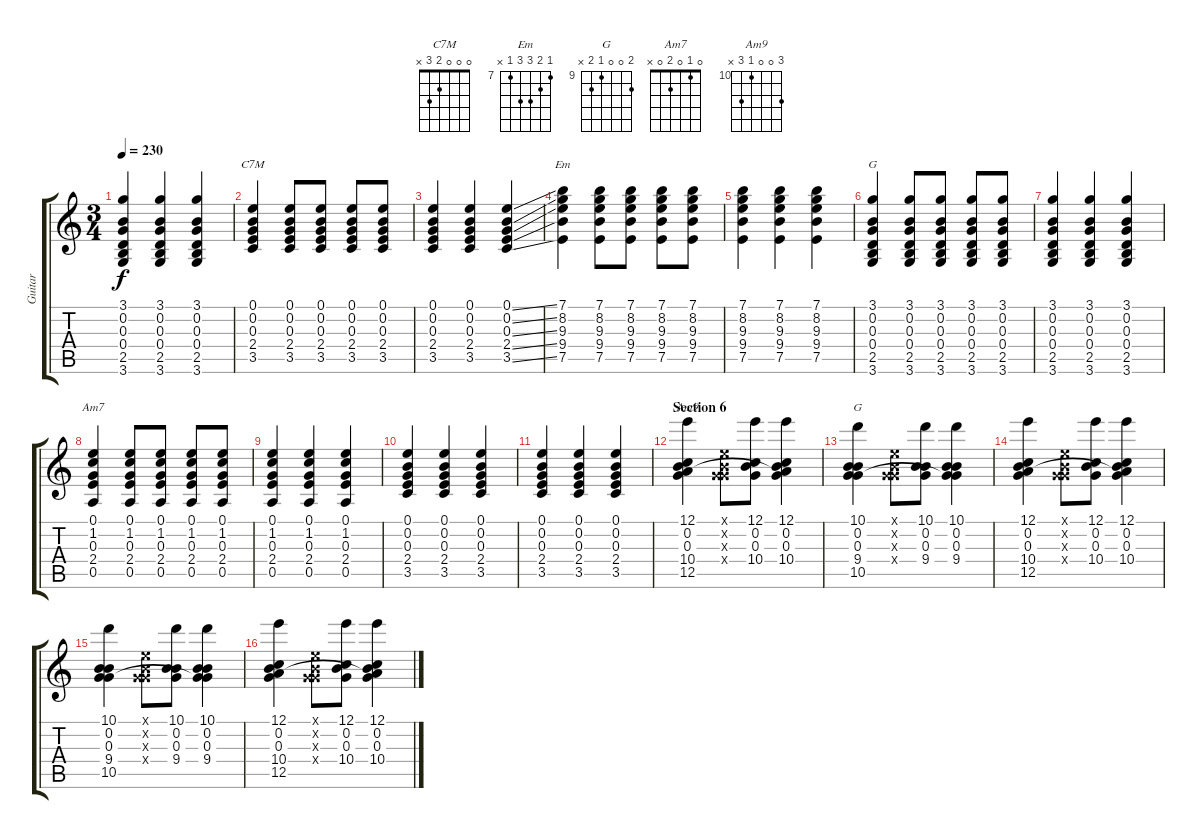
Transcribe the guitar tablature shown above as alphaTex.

\track ("Guitar" "Guitar") {instrument acousticguitarnylon}
\staff {score tabs}
\tuning (E4 B3 G3 D3 A2 E2) {hide}
\chord ("C7M" 0 0 0 2 3 x)
\chord ("Em" 7 8 9 9 7 x) {firstfret 7}
\chord ("G" 3 0 0 0 2 3)
\chord ("Am7" 0 1 0 2 0 x)
\chord ("Am9" 12 0 0 10 12 x) {firstfret 10}
\chord ("G" 10 0 0 9 10 x) {firstfret 9}
\ts (3 4)
\tempo 230
\clef g2
\ks c
(3.1 0.2 0.3 0.4 2.5 3.6).4{dy f} (3.1 0.2 0.3 0.4 2.5 3.6).4 (3.1 0.2 0.3 0.4 2.5 3.6).4 |
(0.1 0.2 0.3 2.4 3.5).4{ch "C7M"} (0.1 0.2 0.3 2.4 3.5).8 (0.1 0.2 0.3 2.4 3.5).8 (0.1 0.2 0.3 2.4 3.5).8 (0.1 0.2 0.3 2.4 3.5).8 |
(0.1 0.2 0.3 2.4 3.5).4 (0.1 0.2 0.3 2.4 3.5).4 (0.1{ss} 0.2{ss} 0.3{ss} 2.4{ss} 3.5{ss}).4 |
(7.1 8.2 9.3 9.4 7.5).4{ch "Em"} (7.1 8.2 9.3 9.4 7.5).8 (7.1 8.2 9.3 9.4 7.5).8 (7.1 8.2 9.3 9.4 7.5).8 (7.1 8.2 9.3 9.4 7.5).8 |
(7.1 8.2 9.3 9.4 7.5).4 (7.1 8.2 9.3 9.4 7.5).4 (7.1 8.2 9.3 9.4 7.5).4 |
(3.1 0.2 0.3 0.4 2.5 3.6).4{ch "G"} (3.1 0.2 0.3 0.4 2.5 3.6).8 (3.1 0.2 0.3 0.4 2.5 3.6).8 (3.1 0.2 0.3 0.4 2.5 3.6).8 (3.1 0.2 0.3 0.4 2.5 3.6).8 |
(3.1 0.2 0.3 0.4 2.5 3.6).4 (3.1 0.2 0.3 0.4 2.5 3.6).4 (3.1 0.2 0.3 0.4 2.5 3.6).4 |
(0.1 1.2 0.3 2.4 0.5).4{ch "Am7"} (0.1 1.2 0.3 2.4 0.5).8 (0.1 1.2 0.3 2.4 0.5).8 (0.1 1.2 0.3 2.4 0.5).8 (0.1 1.2 0.3 2.4 0.5).8 |
(0.1 1.2 0.3 2.4 0.5).4 (0.1 1.2 0.3 2.4 0.5).4 (0.1 1.2 0.3 2.4 0.5).4 |
(0.1 0.2 0.3 2.4 3.5).4 (0.1 0.2 0.3 2.4 3.5).4 (0.1 0.2 0.3 2.4 3.5).4 |
(0.1 0.2 0.3 2.4 3.5).4 (0.1 0.2 0.3 2.4 3.5).4 (0.1 0.2 0.3 2.4 3.5).4 |
\section ("" "Section 6")
(12.1 0.2 0.3 10.4 12.5).4{ch "Am9"} (0.1{x} 0.2{x} 0.3{x} 5.4{x}).8 (12.1 0.2 0.3 10.4).8 (12.1 0.2 0.3 10.4 12.5{t}).4 |
(10.1 0.2 0.3 9.4 10.5).4{ch "G"} (0.1{x} 0.2{x} 0.3{x} 5.4{x}).8 (10.1 0.2 0.3 9.4).8 (10.1 0.2 0.3 9.4 10.5{t}).4 |
(12.1 0.2 0.3 10.4 12.5).4 (0.1{x} 0.2{x} 0.3{x} 5.4{x}).8 (12.1 0.2 0.3 10.4).8 (12.1 0.2 0.3 10.4 12.5{t}).4 |
(10.1 0.2 0.3 9.4 10.5).4 (0.1{x} 0.2{x} 0.3{x} 5.4{x}).8 (10.1 0.2 0.3 9.4).8 (10.1 0.2 0.3 9.4 10.5{t}).4 |
(12.1 0.2 0.3 10.4 12.5).4 (0.1{x} 0.2{x} 0.3{x} 5.4{x}).8 (12.1 0.2 0.3 10.4).8 (12.1 0.2 0.3 10.4 12.5{t}).4
